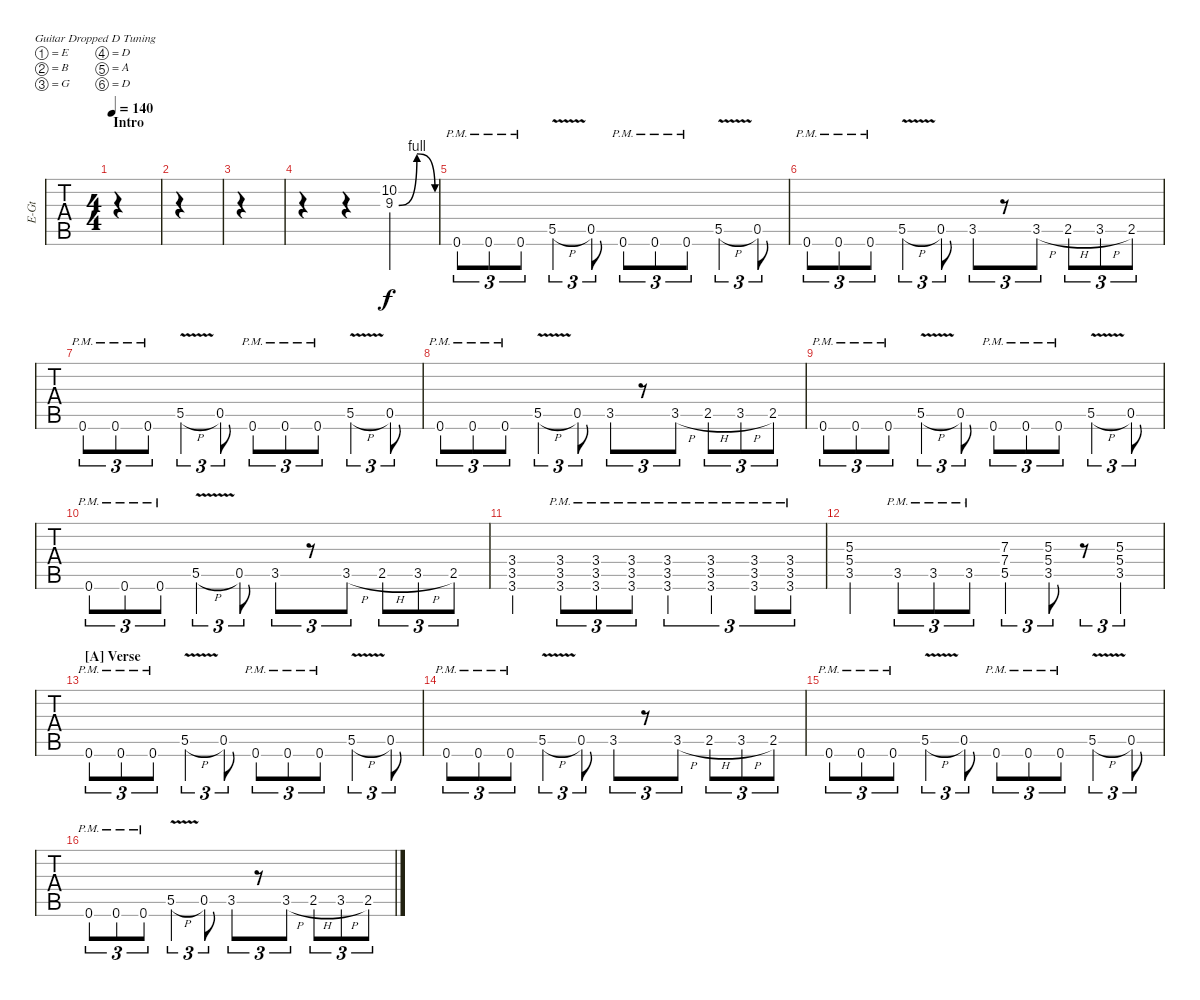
\defaultSystemsLayout 4
\bracketExtendMode groupsimilarinstruments
\multiBarRest
\otherSystemsTrackNameOrientation horizontal
\track ("Matthew" "E-Gt") {instrument distortionguitar}
\staff {tabs}
\tuning (E4 B3 G3 D3 A2 D2)
\ts (4 4)
\section ("" "Intro")
\tempo 140
\clef g2
\ks c
|
|
|
r.4 r.4 (9.3{be (bendrelease 0 0 10.2 4 45 4 53.4 0)} 10.2).2 |
0.6{pm}.8{tu (3 2)} 0.6{pm}.8{tu (3 2)} 0.6{pm}.8{tu (3 2)} 5.5{v h}.4{tu (3 2)} 0.5.8{tu (3 2)} 0.6{pm}.8{tu (3 2)} 0.6{pm}.8{tu (3 2)} 0.6{pm}.8{tu (3 2)} 5.5{v h}.4{tu (3 2)} 0.5.8{tu (3 2)} |
0.6{pm}.8{tu (3 2)} 0.6{pm}.8{tu (3 2)} 0.6{pm}.8{tu (3 2)} 5.5{v h}.4{tu (3 2)} 0.5.8{tu (3 2)} 3.5.8{tu (3 2)} r.8{tu (3 2)} 3.5{h}.8{tu (3 2)} 2.5{h}.8{tu (3 2)} 3.5{h}.8{tu (3 2)} 2.5.8{tu (3 2)} |
0.6{pm}.8{tu (3 2)} 0.6{pm}.8{tu (3 2)} 0.6{pm}.8{tu (3 2)} 5.5{v h}.4{tu (3 2)} 0.5.8{tu (3 2)} 0.6{pm}.8{tu (3 2)} 0.6{pm}.8{tu (3 2)} 0.6{pm}.8{tu (3 2)} 5.5{v h}.4{tu (3 2)} 0.5.8{tu (3 2)} |
0.6{pm}.8{tu (3 2)} 0.6{pm}.8{tu (3 2)} 0.6{pm}.8{tu (3 2)} 5.5{v h}.4{tu (3 2)} 0.5.8{tu (3 2)} 3.5.8{tu (3 2)} r.8{tu (3 2)} 3.5{h}.8{tu (3 2)} 2.5{h}.8{tu (3 2)} 3.5{h}.8{tu (3 2)} 2.5.8{tu (3 2)} |
0.6{pm}.8{tu (3 2)} 0.6{pm}.8{tu (3 2)} 0.6{pm}.8{tu (3 2)} 5.5{v h}.4{tu (3 2)} 0.5.8{tu (3 2)} 0.6{pm}.8{tu (3 2)} 0.6{pm}.8{tu (3 2)} 0.6{pm}.8{tu (3 2)} 5.5{v h}.4{tu (3 2)} 0.5.8{tu (3 2)} |
0.6{pm}.8{tu (3 2)} 0.6{pm}.8{tu (3 2)} 0.6{pm}.8{tu (3 2)} 5.5{v h}.4{tu (3 2)} 0.5.8{tu (3 2)} 3.5.8{tu (3 2)} r.8{tu (3 2)} 3.5{h}.8{tu (3 2)} 2.5{h}.8{tu (3 2)} 3.5{h}.8{tu (3 2)} 2.5.8{tu (3 2)} |
(3.6 3.5 3.4).4 (3.6{pm} 3.5{pm} 3.4{pm}).8{tu (3 2)} (3.6{pm} 3.5{pm} 3.4{pm}).8{tu (3 2)} (3.6{pm} 3.5{pm} 3.4{pm}).8{tu (3 2)} (3.6{pm} 3.5{pm} 3.4{pm}).4{tu (3 2)} (3.6{pm} 3.5{pm} 3.4{pm}).4{tu (3 2)} (3.6{pm} 3.5{pm} 3.4{pm}).8{tu (3 2)} (3.6{pm} 3.5{pm} 3.4{pm}).8{tu (3 2)} |
(3.5 5.4 5.3).4 3.5{pm}.8{tu (3 2)} 3.5{pm}.8{tu (3 2)} 3.5{pm}.8{tu (3 2)} (5.5 7.4 7.3).4{tu (3 2)} (3.5 5.4 5.3).8{tu (3 2)} r.8{tu (3 2)} (3.5 5.3 5.4).4{tu (3 2)} |
\section ("A" "Verse")
0.6{pm}.8{tu (3 2)} 0.6{pm}.8{tu (3 2)} 0.6{pm}.8{tu (3 2)} 5.5{v h}.4{tu (3 2)} 0.5.8{tu (3 2)} 0.6{pm}.8{tu (3 2)} 0.6{pm}.8{tu (3 2)} 0.6{pm}.8{tu (3 2)} 5.5{v h}.4{tu (3 2)} 0.5.8{tu (3 2)} |
0.6{pm}.8{tu (3 2)} 0.6{pm}.8{tu (3 2)} 0.6{pm}.8{tu (3 2)} 5.5{v h}.4{tu (3 2)} 0.5.8{tu (3 2)} 3.5.8{tu (3 2)} r.8{tu (3 2)} 3.5{h}.8{tu (3 2)} 2.5{h}.8{tu (3 2)} 3.5{h}.8{tu (3 2)} 2.5.8{tu (3 2)} |
0.6{pm}.8{tu (3 2)} 0.6{pm}.8{tu (3 2)} 0.6{pm}.8{tu (3 2)} 5.5{v h}.4{tu (3 2)} 0.5.8{tu (3 2)} 0.6{pm}.8{tu (3 2)} 0.6{pm}.8{tu (3 2)} 0.6{pm}.8{tu (3 2)} 5.5{v h}.4{tu (3 2)} 0.5.8{tu (3 2)} |
0.6{pm}.8{tu (3 2)} 0.6{pm}.8{tu (3 2)} 0.6{pm}.8{tu (3 2)} 5.5{v h}.4{tu (3 2)} 0.5.8{tu (3 2)} 3.5.8{tu (3 2)} r.8{tu (3 2)} 3.5{h}.8{tu (3 2)} 2.5{h}.8{tu (3 2)} 3.5{h}.8{tu (3 2)} 2.5.8{tu (3 2)}
